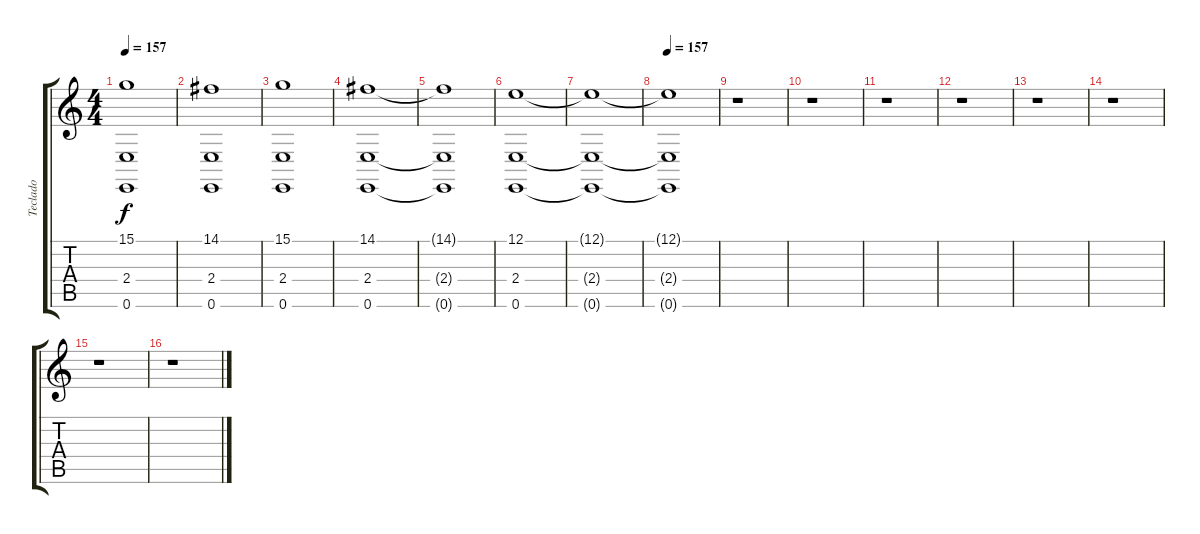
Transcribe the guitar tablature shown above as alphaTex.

\track ("Teclado" "Teclado") {instrument fx6goblins}
\staff {score tabs}
\tuning (E4 B3 G3 D3 A2 E2) {hide}
\ts (4 4)
\tempo 157
\clef g2
\ks c
(15.1 2.4 0.6).1{dy f} |
(14.1 2.4 0.6).1 |
(15.1 2.4 0.6).1 |
(14.1 2.4 0.6).1 |
(14.1{t} 2.4{t} 0.6{t}).1 |
(12.1 2.4 0.6).1 |
(12.1{t} 2.4{t} 0.6{t}).1 |
\tempo 157
(12.1{t} 2.4{t} 0.6{t}).1 |
r.1 |
r.1 |
r.1 |
r.1 |
r.1 |
r.1 |
r.1 |
r.1
